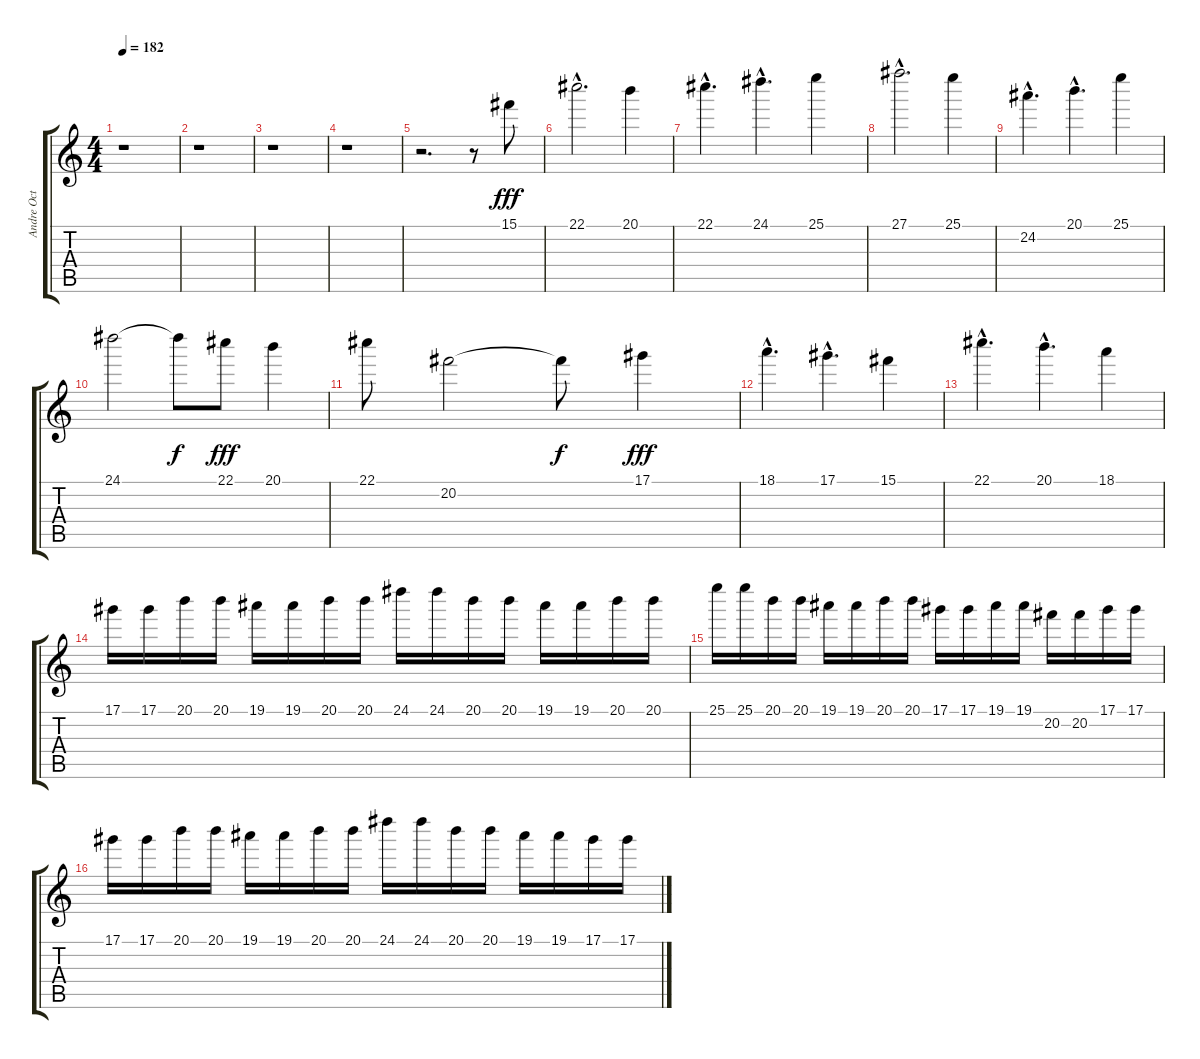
\track ("Andre Oct" "Andre Oct") {instrument contrabass}
\staff {score tabs}
\tuning (Eb4 Bb3 Gb3 Db3 Ab2 Eb2) {hide}
\ts (4 4)
\tempo 182
\clef g2
\ks c
r.1{dy f} |
r.1 |
r.1 |
r.1 |
r.2{d} r.8 15.1.8{dy fff} |
22.1{hac}.2{d} 20.1.4 |
22.1{hac}.4{d} 24.1{hac}.4{d} 25.1.4 |
27.1{hac}.2{d} 25.1.4 |
24.2{hac}.4{d} 20.1{hac}.4{d} 25.1.4 |
24.1.2 24.1{t}.8{dy f} 22.1.8{dy fff} 20.1.4 |
22.1.8 20.2.2 20.2{t}.8{dy f} 17.1.4{dy fff} |
18.1{hac}.4{d} 17.1{hac}.4{d} 15.1.4 |
22.1{hac}.4{d} 20.1{hac}.4{d} 18.1.4 |
17.1.16 17.1.16 20.1.16 20.1.16 19.1.16 19.1.16 20.1.16 20.1.16 24.1.16 24.1.16 20.1.16 20.1.16 19.1.16 19.1.16 20.1.16 20.1.16 |
25.1.16 25.1.16 20.1.16 20.1.16 19.1.16 19.1.16 20.1.16 20.1.16 17.1.16 17.1.16 19.1.16 19.1.16 20.2.16 20.2.16 17.1.16 17.1.16 |
17.1.16 17.1.16 20.1.16 20.1.16 19.1.16 19.1.16 20.1.16 20.1.16 24.1.16 24.1.16 20.1.16 20.1.16 19.1.16 19.1.16 17.1.16 17.1.16
